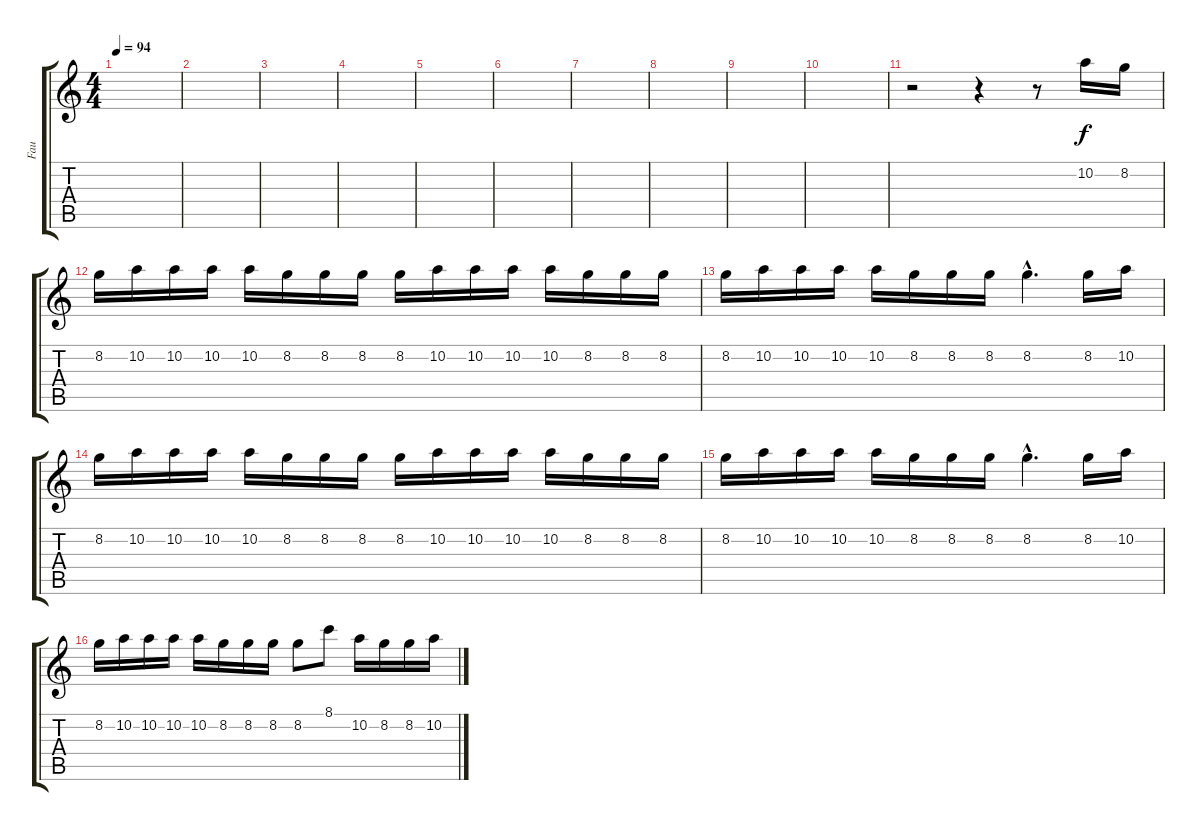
\track ("Fau" "Fau") {instrument distortionguitar}
\staff {score tabs}
\tuning (E4 B3 G3 D3 A2 E2) {hide}
\ts (4 4)
\tempo 94
\clef g2
\ks c
|
|
|
|
|
|
|
|
|
|
r.2 r.4 r.8 10.2.16 8.2.16 |
8.2.16 10.2.16 10.2.16 10.2.16 10.2.16 8.2.16 8.2.16 8.2.16 8.2.16 10.2.16 10.2.16 10.2.16 10.2.16 8.2.16 8.2.16 8.2.16 |
8.2.16 10.2.16 10.2.16 10.2.16 10.2.16 8.2.16 8.2.16 8.2.16 8.2{hac}.4{d} 8.2.16 10.2.16 |
8.2.16 10.2.16 10.2.16 10.2.16 10.2.16 8.2.16 8.2.16 8.2.16 8.2.16 10.2.16 10.2.16 10.2.16 10.2.16 8.2.16 8.2.16 8.2.16 |
8.2.16 10.2.16 10.2.16 10.2.16 10.2.16 8.2.16 8.2.16 8.2.16 8.2{hac}.4{d} 8.2.16 10.2.16 |
8.2.16 10.2.16 10.2.16 10.2.16 10.2.16 8.2.16 8.2.16 8.2.16 8.2.8 8.1.8 10.2.16 8.2.16 8.2.16 10.2.16
